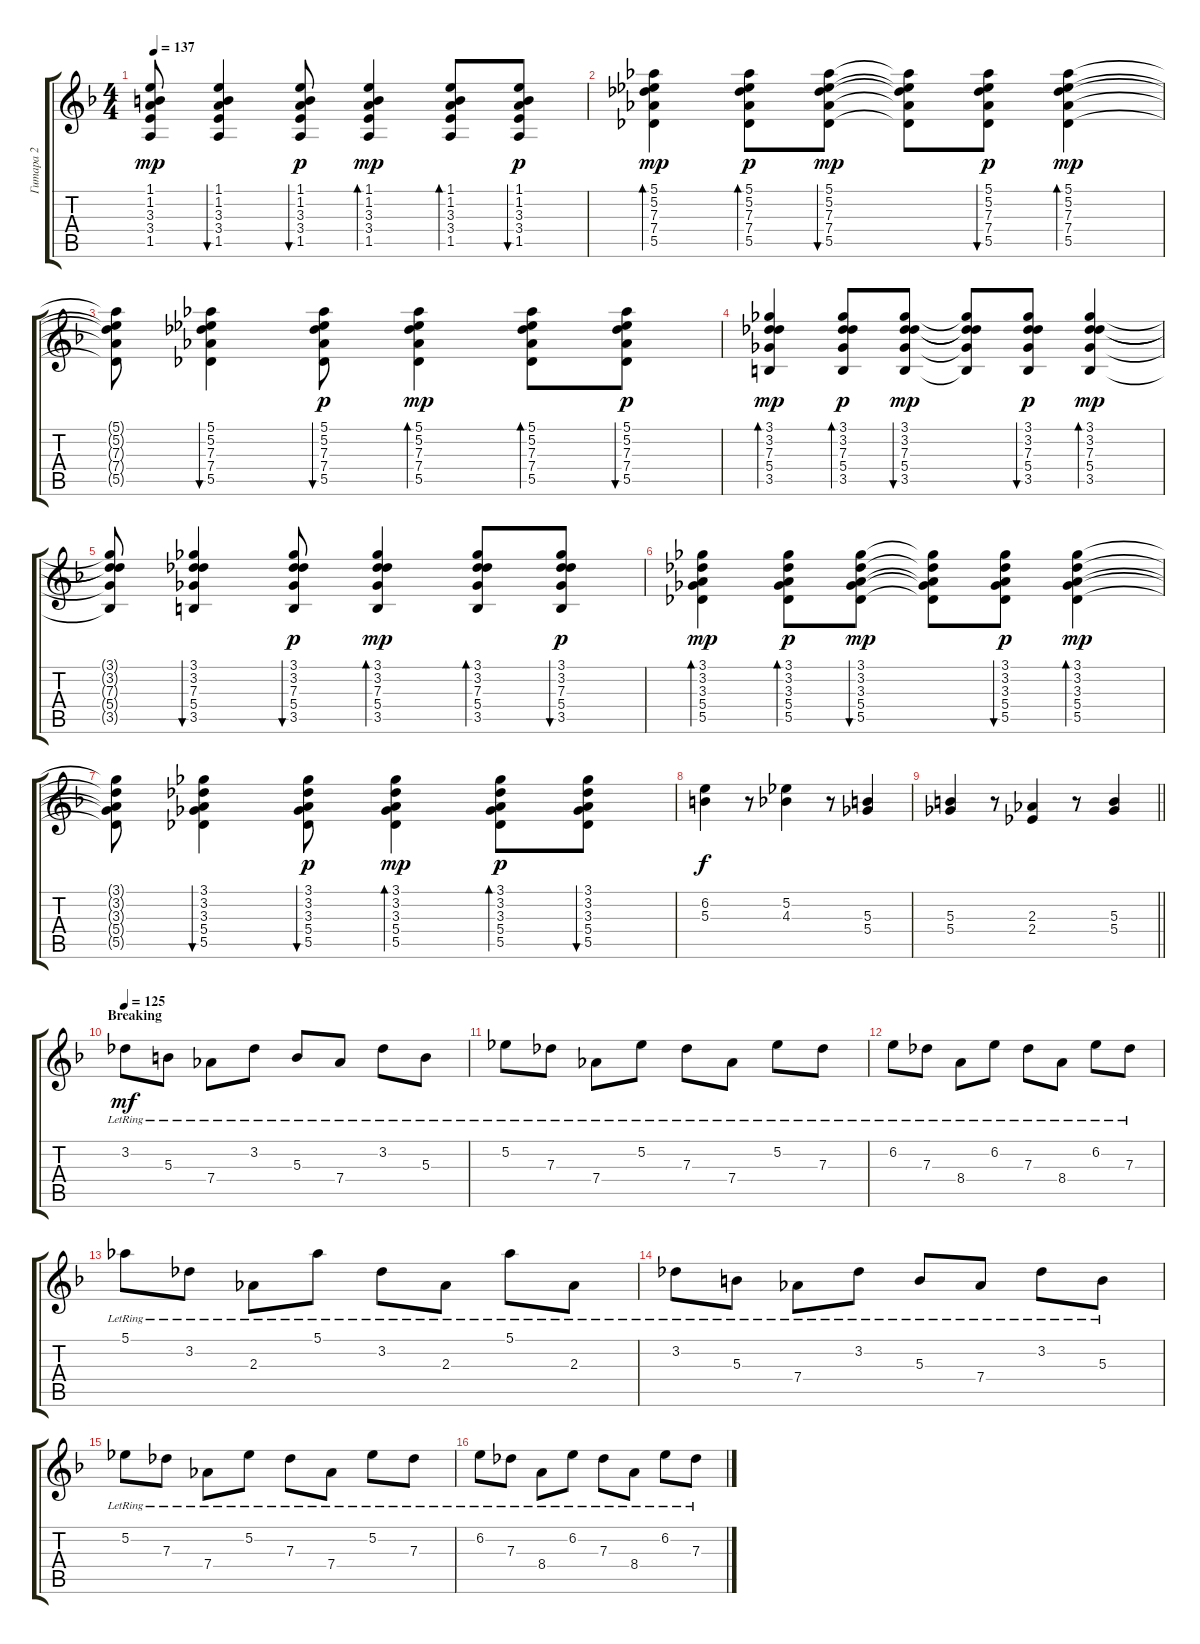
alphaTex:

\track ("Гитара 2" "Гитара 2") {instrument acousticguitarsteel}
\staff {score tabs}
\tuning (Eb4 Bb3 Gb3 Db3 Ab2 Db2) {hide}
\ts (4 4)
\tempo 137
\clef g2
\ks dminor
(1.1{t} 1.2{t} 3.3{t} 3.4{t} 1.5{t}).8{dy mp} (1.1 1.2 3.3 3.4 1.5).4{bu 60} (1.1 1.2 3.3 3.4 1.5).8{bu 60 dy p} (1.1 1.2 3.3 3.4 1.5).4{bd 60 dy mp} (1.1 1.2 3.3 3.4 1.5).8{bd 60} (1.1 1.2 3.3 3.4 1.5).8{bu 60 dy p} |
(5.1 5.2 7.3 7.4 5.5).4{bd 60 dy mp} (5.1 5.2 7.3 7.4 5.5).8{bd 60 dy p} (5.1 5.2 7.3 7.4 5.5).8{bu 60 dy mp} (5.1{t} 5.2{t} 7.3{t} 7.4{t} 5.5{t}).8 (5.1 5.2 7.3 7.4 5.5).8{bu 60 dy p} (5.1 5.2 7.3 7.4 5.5).4{bd 60 dy mp} |
(5.1{t} 5.2{t} 7.3{t} 7.4{t} 5.5{t}).8 (5.1 5.2 7.3 7.4 5.5).4{bu 60} (5.1 5.2 7.3 7.4 5.5).8{bu 60 dy p} (5.1 5.2 7.3 7.4 5.5).4{bd 60 dy mp} (5.1 5.2 7.3 7.4 5.5).8{bd 60} (5.1 5.2 7.3 7.4 5.5).8{bu 60 dy p} |
(3.1 3.2 7.3 5.4 3.5).4{bd 60 dy mp} (3.1 3.2 7.3 5.4 3.5).8{bd 60 dy p} (3.1 3.2 7.3 5.4 3.5).8{bu 60 dy mp} (3.1{t} 3.2{t} 7.3{t} 5.4{t} 3.5{t}).8 (3.1 3.2 7.3 5.4 3.5).8{bu 60 dy p} (3.1 3.2 7.3 5.4 3.5).4{bd 60 dy mp} |
(3.1{t} 3.2{t} 7.3{t} 5.4{t} 3.5{t}).8 (3.1 3.2 7.3 5.4 3.5).4{bu 60} (3.1 3.2 7.3 5.4 3.5).8{bu 60 dy p} (3.1 3.2 7.3 5.4 3.5).4{bd 60 dy mp} (3.1 3.2 7.3 5.4 3.5).8{bd 60} (3.1 3.2 7.3 5.4 3.5).8{bu 60 dy p} |
(3.1 3.2 3.3 5.4 5.5).4{bd 60 dy mp} (3.1 3.2 3.3 5.4 5.5).8{bd 60 dy p} (3.1 3.2 3.3 5.4 5.5).8{bu 60 dy mp} (3.1{t} 3.2{t} 3.3{t} 5.4{t} 5.5{t}).8 (3.1 3.2 3.3 5.4 5.5).8{bu 60 dy p} (3.1 3.2 3.3 5.4 5.5).4{bd 60 dy mp} |
(3.1{t} 3.2{t} 3.3{t} 5.4{t} 5.5{t}).8 (3.1 3.2 3.3 5.4 5.5).4{bu 60} (3.1 3.2 3.3 5.4 5.5).8{bu 60 dy p} (3.1 3.2 3.3 5.4 5.5).4{bd 60 dy mp} (3.1 3.2 3.3 5.4 5.5).8{bd 60 dy p} (3.1 3.2 3.3 5.4 5.5).8{bu 60} |
(6.2 5.3).4{dy f} r.8 (5.2 4.3).4 r.8 (5.3 5.4).4 |
\barLineRight lightlight
(5.3 5.4).4 r.8 (2.3 2.4).4 r.8 (5.3 5.4).4 |
\section ("" "Breaking")
\tempo 125
3.2{lr}.8{dy mf} 5.3{lr}.8 7.4{lr}.8 3.2{lr}.8 5.3{lr}.8 7.4{lr}.8 3.2{lr}.8 5.3{lr}.8 |
5.2{lr}.8 7.3{lr}.8 7.4{lr}.8 5.2{lr}.8 7.3{lr}.8 7.4{lr}.8 5.2{lr}.8 7.3{lr}.8 |
6.2{lr}.8 7.3{lr}.8 8.4{lr}.8 6.2{lr}.8 7.3{lr}.8 8.4{lr}.8 6.2{lr}.8 7.3{lr}.8 |
5.1{lr}.8 3.2{lr}.8 2.3{lr}.8 5.1{lr}.8 3.2{lr}.8 2.3{lr}.8 5.1{lr}.8 2.3{lr}.8 |
3.2{lr}.8 5.3{lr}.8 7.4{lr}.8 3.2{lr}.8 5.3{lr}.8 7.4{lr}.8 3.2{lr}.8 5.3{lr}.8 |
5.2{lr}.8 7.3{lr}.8 7.4{lr}.8 5.2{lr}.8 7.3{lr}.8 7.4{lr}.8 5.2{lr}.8 7.3{lr}.8 |
6.2{lr}.8 7.3{lr}.8 8.4{lr}.8 6.2{lr}.8 7.3{lr}.8 8.4{lr}.8 6.2{lr}.8 7.3{lr}.8
